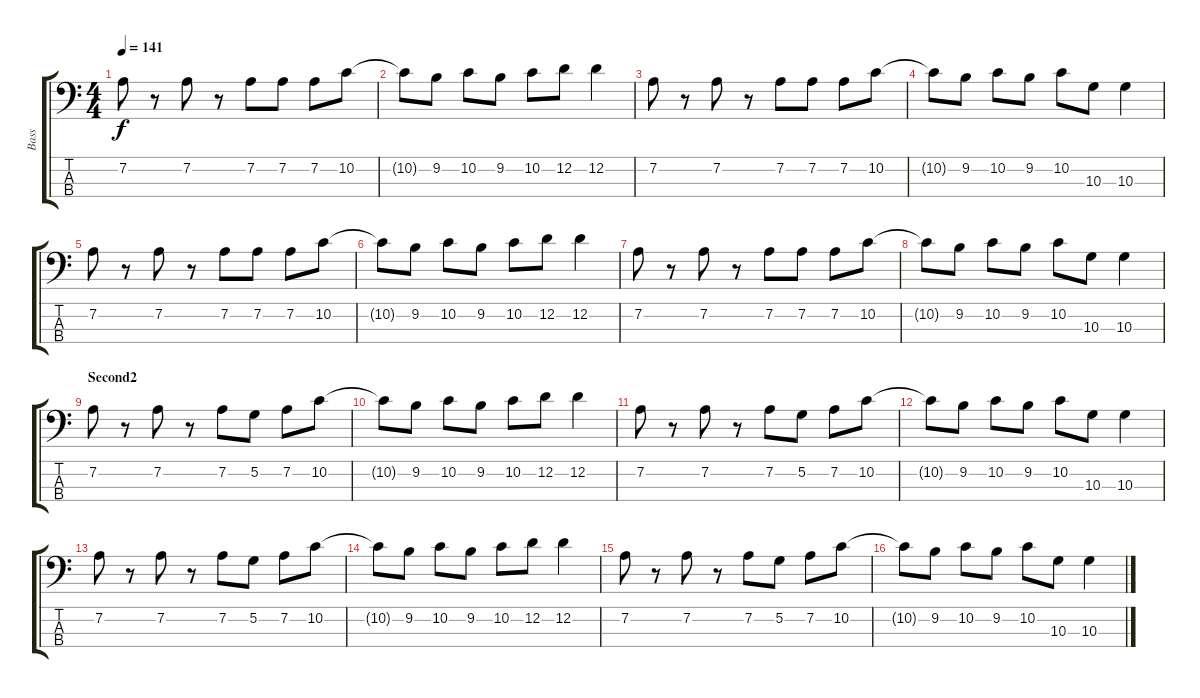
\track ("Bass" "Bass") {instrument electricbassfinger}
\staff {score tabs}
\tuning (G2 D2 A1 E1) {hide}
\ts (4 4)
\tempo 141
\clef f4
\ks c
7.2.8{dy f} r.8 7.2.8 r.8 7.2.8 7.2.8 7.2.8 10.2.8 |
10.2{t}.8 9.2.8 10.2.8 9.2.8 10.2.8 12.2.8 12.2.4 |
7.2.8 r.8 7.2.8 r.8 7.2.8 7.2.8 7.2.8 10.2.8 |
10.2{t}.8 9.2.8 10.2.8 9.2.8 10.2.8 10.3.8 10.3.4 |
7.2.8 r.8 7.2.8 r.8 7.2.8 7.2.8 7.2.8 10.2.8 |
10.2{t}.8 9.2.8 10.2.8 9.2.8 10.2.8 12.2.8 12.2.4 |
7.2.8 r.8 7.2.8 r.8 7.2.8 7.2.8 7.2.8 10.2.8 |
10.2{t}.8 9.2.8 10.2.8 9.2.8 10.2.8 10.3.8 10.3.4 |
\section ("" "Second2")
7.2.8 r.8 7.2.8 r.8 7.2.8 5.2.8 7.2.8 10.2.8 |
10.2{t}.8 9.2.8 10.2.8 9.2.8 10.2.8 12.2.8 12.2.4 |
7.2.8 r.8 7.2.8 r.8 7.2.8 5.2.8 7.2.8 10.2.8 |
10.2{t}.8 9.2.8 10.2.8 9.2.8 10.2.8 10.3.8 10.3.4 |
7.2.8 r.8 7.2.8 r.8 7.2.8 5.2.8 7.2.8 10.2.8 |
10.2{t}.8 9.2.8 10.2.8 9.2.8 10.2.8 12.2.8 12.2.4 |
7.2.8 r.8 7.2.8 r.8 7.2.8 5.2.8 7.2.8 10.2.8 |
10.2{t}.8 9.2.8 10.2.8 9.2.8 10.2.8 10.3.8 10.3.4
